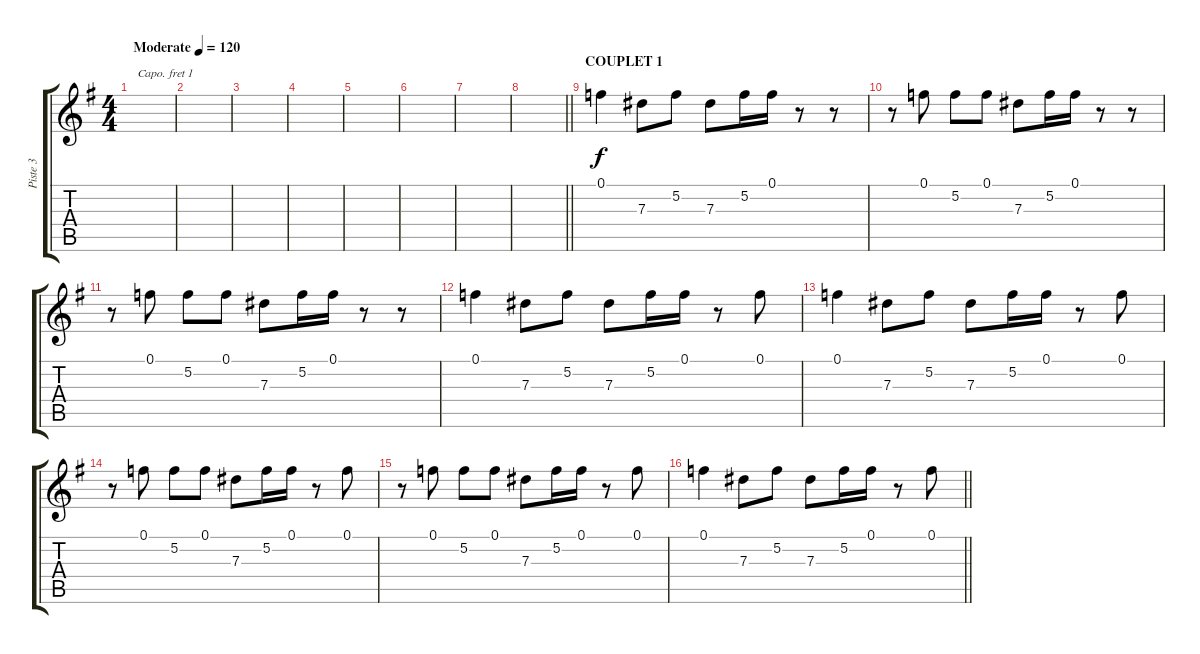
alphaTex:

\track ("Piste 3" "Piste 3") {instrument acousticguitarsteel}
\staff {score tabs}
\capo 1
\tuning (E4 B3 G3 D3 A2 E2) {hide}
\ts (4 4)
\tempo (120 "Moderate")
\clef g2
\ks g
|
|
|
|
|
|
|
\barLineRight lightlight
|
\section ("" "COUPLET 1")
0.1.4 7.3.8 5.2.8 7.3.8 5.2.16 0.1.16 r.8 r.8 |
r.8 0.1.8 5.2.8 0.1.8 7.3.8 5.2.16 0.1.16 r.8 r.8 |
r.8 0.1.8 5.2.8 0.1.8 7.3.8 5.2.16 0.1.16 r.8 r.8 |
0.1.4 7.3.8 5.2.8 7.3.8 5.2.16 0.1.16 r.8 0.1.8 |
0.1.4 7.3.8 5.2.8 7.3.8 5.2.16 0.1.16 r.8 0.1.8 |
r.8 0.1.8 5.2.8 0.1.8 7.3.8 5.2.16 0.1.16 r.8 0.1.8 |
r.8 0.1.8 5.2.8 0.1.8 7.3.8 5.2.16 0.1.16 r.8 0.1.8 |
\barLineRight lightlight
0.1.4 7.3.8 5.2.8 7.3.8 5.2.16 0.1.16 r.8 0.1.8
